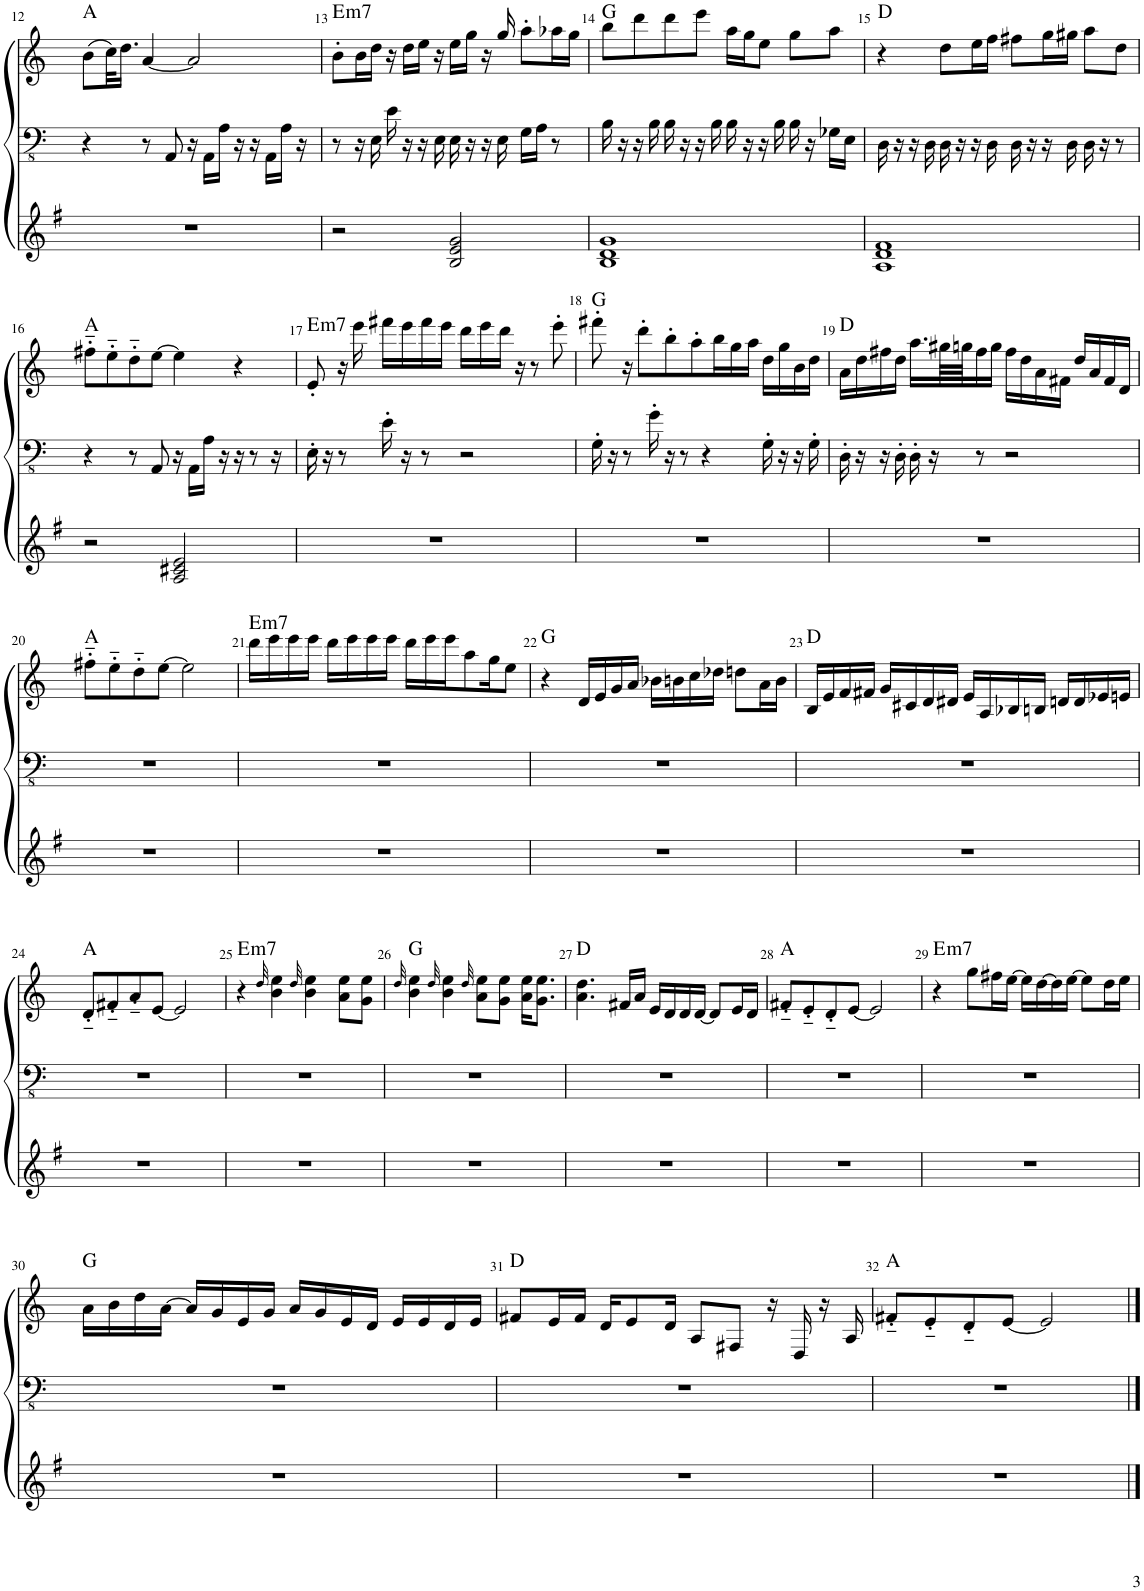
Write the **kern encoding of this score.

**kern	**kern	**kern	**harte
*part3	*part2	*part1	*part1
*staff3	*staff2	*staff1	*
*I"Str	*I"Bass	*I"EP	*
!!LO:PB:g=z
*clefG2	*clefFv4	*clefG2	*
*k[f#]	*k[]	*k[]	*
*M4/4	*M4/4	*M4/4	*
=12	=12	=12	=12
1r	4r	(8b\L	A:maj
.	.	32cc\KL)	.
.	.	16.dd\JJ	.
.	8r	[4a/	.
.	8AAA/	.	.
.	16r	2a/]	.
.	16AAA\LL	.	.
.	16AA\JJ	.	.
.	16r	.	.
.	16r	.	.
.	16AAA\LL	.	.
.	16AA\JJ	.	.
.	16r	.	.
=13	=13	=13	=13
!	!	!	!LO:H:kt=m7
2r	8r	8b'\L	E:min7
.	16r	16b\L	.
.	16EE\	16dd\JJ	.
.	16E\	16r	.
.	16r	16dd\LL	.
.	16r	16ee\JJ	.
.	16EE\	16r	.
2B/ 2e/ 2g/	16EE\	16ee\LL	.
.	16r	16gg\JJ	.
.	16r	16r	.
.	16EE\	16gg/	.
.	16GG\LL	8aa'\L	.
.	16AA\JJ	.	.
.	8r	16aa-X\L	.
.	.	16gg\JJ	.
=14	=14	=14	=14
1B 1d 1g	16BB\	8bb\L	G:maj
.	16r	.	.
.	16r	8ddd\	.
.	16BB\	.	.
.	16BB\	8ddd\	.
.	16r	.	.
.	16r	8eee\J	.
.	16BB\	.	.
.	16BB\	16aa\LL	.
.	16r	16gg\J	.
.	16r	8ee\J	.
.	16BB\	.	.
.	16BB\	8gg\L	.
.	16r	.	.
.	16GG-X\LL	8aa\J	.
.	16EE\JJ	.	.
=15	=15	=15	=15
1A 1d 1f#	16DD\	4r	D:maj
.	16r	.	.
.	16r	.	.
.	16DD\	.	.
.	16DD\	8dd\L	.
.	16r	.	.
.	16r	16ee\L	.
.	16DD\	16ff\JJ	.
.	16DD\	8ff#X\L	.
.	16r	.	.
.	16r	16gg\L	.
.	16DD\	16gg#X\JJ	.
.	16DD\	8aa\L	.
.	16r	.	.
.	8r	8dd\J	.
!!LO:LB:g=z
=16	=16	=16	=16
2r	4r	8ff#X'~\L	A:maj
.	.	8ee'~\	.
.	8r	8dd'~\	.
.	8AAA/	[8ee\J	.
2A/ 2c#X/ 2e/	16r	4ee\]	.
.	16AAA\LL	.	.
.	16AA\JJ	.	.
.	16r	.	.
.	16r	4r	.
.	8r	.	.
.	16r	.	.
=17	=17	=17	=17
!	!	!	!LO:H:kt=m7
1r	16EE'\	8e'/	E:min7
.	16r	.	.
.	8r	16r	.
.	.	16eee\	.
.	16E'\	16fff#X\LL	.
.	16r	16eee\	.
.	8r	16fff#\	.
.	.	16eee\JJ	.
.	2r	16ddd\LL	.
.	.	16eee\	.
.	.	16ddd\JJ	.
.	.	16r	.
.	.	8r	.
.	.	8eee'\	.
=18	=18	=18	=18
1r	16GG'\	8fff#X'\	G:maj
.	16r	.	.
.	8r	16r	.
.	.	8ddd'\L	.
.	16G'\	.	.
.	16r	8bb'\	.
.	8r	.	.
.	.	8aa'\	.
.	4r	.	.
.	.	16bb\L	.
.	.	16gg\	.
.	.	16aa\JJ	.
.	16GG'\	16dd\LL	.
.	16r	16gg\	.
.	16r	16b\	.
.	16GG'\	16dd\JJ	.
=19	=19	=19	=19
1r	16DD'\	16a\LL	D:maj
.	16r	16dd\	.
.	16r	16ff#X\	.
.	16DD'\	16dd\JJ	.
.	16DD'\	16.aa\LL	.
.	16r	.	.
.	.	64gg#X\LL	.
.	.	64ggn\JJ	.
.	8r	16ff#\	.
.	.	16gg\JJ	.
.	2r	16ff#\LL	.
.	.	16dd\	.
.	.	16a\	.
.	.	16f#X\JJ	.
.	.	16dd/LL	.
.	.	16a/	.
.	.	16f#/	.
.	.	16d/JJ	.
!!LO:LB:g=z
=20	=20	=20	=20
1r	1r	8ff#X'~\L	A:maj
.	.	8ee'~\	.
.	.	8dd'~\	.
.	.	[8ee\J	.
.	.	2ee\]	.
=21	=21	=21	=21
!	!	!	!LO:H:kt=m7
1r	1r	16ddd\LL	E:min7
.	.	16eee\	.
.	.	16eee\	.
.	.	16eee\JJ	.
.	.	16ddd\LL	.
.	.	16eee\	.
.	.	16eee\	.
.	.	16eee\JJ	.
.	.	16ddd\LL	.
.	.	16eee\	.
.	.	16eee\J	.
.	.	8aa\	.
.	.	16gg\K	.
.	.	8ee\J	.
=22	=22	=22	=22
1r	1r	4r	G:maj
.	.	16d/LL	.
.	.	16e/	.
.	.	16g/	.
.	.	16a/JJ	.
.	.	16b-X\LL	.
.	.	16bn\	.
.	.	16cc\	.
.	.	16dd-X\JJ	.
.	.	8ddn\L	.
.	.	16a\L	.
.	.	16b\JJ	.
=23	=23	=23	=23
1r	1r	16B/LL	D:maj
.	.	16e/	.
.	.	16f/	.
.	.	16f#X/JJ	.
.	.	16g/LL	.
.	.	16c#X/	.
.	.	16d/	.
.	.	16d#X/JJ	.
.	.	16e/LL	.
.	.	16A/	.
.	.	16B-X/	.
.	.	16Bn/JJ	.
.	.	16dn/LL	.
.	.	16d/	.
.	.	16e-X/	.
.	.	16en/JJ	.
!!LO:LB:g=z
=24	=24	=24	=24
1r	1r	8d'~/L	A:maj
.	.	8f#X'~/	.
.	.	8a'~/	.
.	.	[8e/J	.
.	.	2e/]	.
=25	=25	=25	=25
!	!	!	!LO:H:kt=m7
1r	1r	4r	E:min7
.	.	32qdd/	.
.	.	4b\ 4ee\	.
.	.	32qdd/	.
.	.	4b\ 4ee\	.
.	.	8a\ 8ee\L	.
.	.	8g\ 8ee\J	.
=26	=26	=26	=26
.	.	32qdd/	.
1r	1r	4b\ 4ee\	G:maj
.	.	32qdd/	.
.	.	4b\ 4ee\	.
.	.	32qdd/	.
.	.	8a\ 8ee\L	.
.	.	8g\ 8ee\J	.
.	.	16a\ 16ee\KL	.
.	.	8.g\ 8.ee\J	.
=27	=27	=27	=27
1r	1r	4.a\ 4.dd\	D:maj
.	.	16f#X/LL	.
.	.	16a/JJ	.
.	.	16e/LL	.
.	.	16d/	.
.	.	16d/	.
.	.	[16d/JJ	.
.	.	8d/L]	.
.	.	16e/L	.
.	.	16d/JJ	.
=28	=28	=28	=28
1r	1r	8f#X'~/L	A:maj
.	.	8e'~/	.
.	.	8d'~/	.
.	.	[8e/J	.
.	.	2e/]	.
=29	=29	=29	=29
!	!	!	!LO:H:kt=m7
1r	1r	4r	E:min7
.	.	8gg\L	.
.	.	16ff#X\L	.
.	.	[16ee\JJ	.
.	.	16ee\LL]	.
.	.	[16dd\	.
.	.	16dd\]	.
.	.	[16ee\JJ	.
.	.	8ee\L]	.
.	.	16dd\L	.
.	.	16ee\JJ	.
!!LO:LB:g=z
=30	=30	=30	=30
1r	1r	16a\LL	G:maj
.	.	16b\	.
.	.	16dd\	.
.	.	[16a\JJ	.
.	.	16a/LL]	.
.	.	16g/	.
.	.	16e/	.
.	.	16g/JJ	.
.	.	16a/LL	.
.	.	16g/	.
.	.	16e/	.
.	.	16d/JJ	.
.	.	16e/LL	.
.	.	16e/	.
.	.	16d/	.
.	.	16e/JJ	.
=31	=31	=31	=31
1r	1r	8f#X/L	D:maj
.	.	16e/L	.
.	.	16f#/JJ	.
.	.	16d/KL	.
.	.	8e/	.
.	.	16d/Jk	.
.	.	8A/L	.
.	.	8F#X/J	.
.	.	16r	.
.	.	16D/	.
.	.	16r	.
.	.	16A/	.
=32	=32	=32	=32
1r	1r	8f#X'~/L	A:maj
.	.	8e'~/	.
.	.	8d'~/	.
.	.	[8e/J	.
.	.	2e/]	.
==	==	==	==
*-	*-	*-	*-
